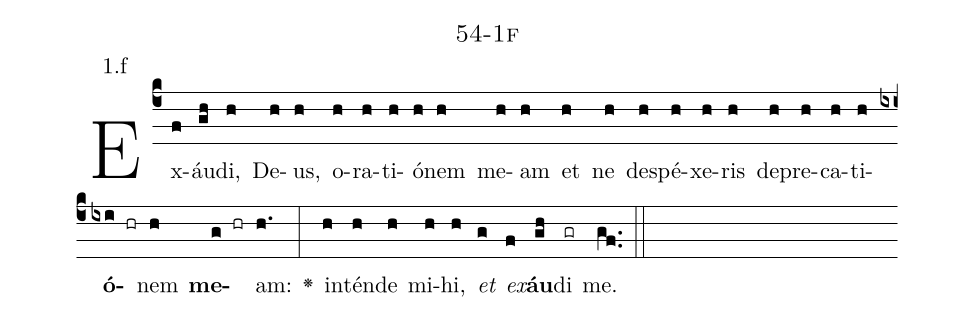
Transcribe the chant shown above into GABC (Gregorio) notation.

name: 54-1f;
annotation: 1.f;
%%
(c4)Ex(f)áu(gh)di,(h) De(h)us,(h) o(h)ra(h)ti(h)ó(h)nem(h) me(h)am(h) et(h) ne(h) de(h)spé(h)xe(h)ris(h) de(h)pre(h)ca(h)ti(h)<b>ó</b>(ixi hr)nem(h) <b>me</b>(g hr)am:(h.) <v>\greheightstar</v>(:) in(h)tén(h)de(h) mi(h)hi,(h) <i>et</i>(g) <i>ex</i>(f)<b>áu</b>(gh)di(gr) me.(gf..) (::)


%E(h) u(h) o(g) u(f) a(gh) e.(gf..) (::)
